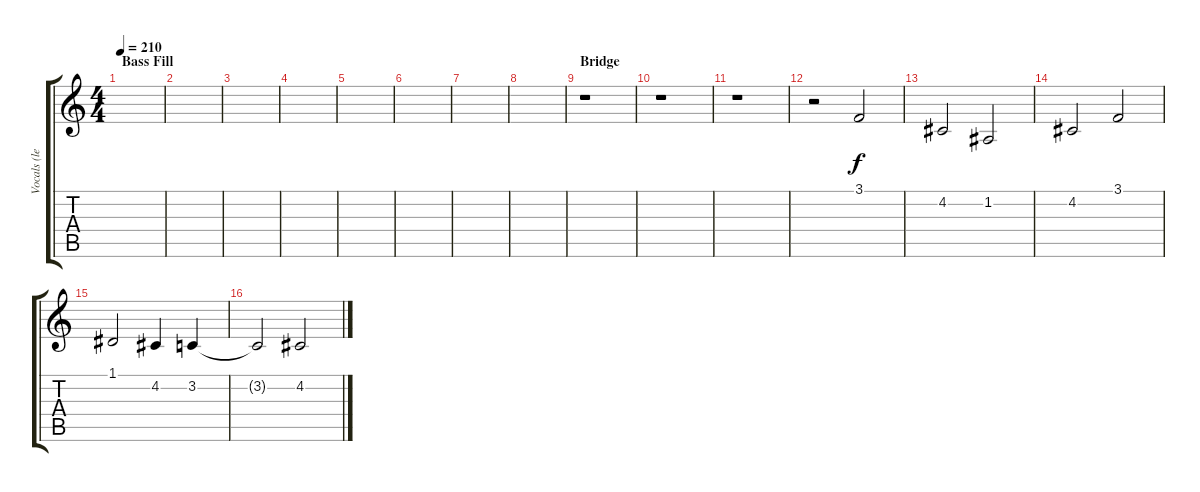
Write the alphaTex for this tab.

\track ("Vocals (lead)" "Vocals (le") {instrument stringensemble1}
\staff {score tabs}
\tuning (D4 A3 F3 C3 G2 C2) {hide}
\ts (4 4)
\section ("" "Bass Fill")
\tempo 210
\clef g2
\ks c
|
|
|
|
|
|
|
|
\section ("" "Bridge")
r.1 |
r.1 |
r.1 |
r.2 3.1.2 |
4.2.2 1.2.2 |
4.2.2 3.1.2 |
1.1.2 4.2.4 3.2.4 |
3.2{t}.2 4.2.2
